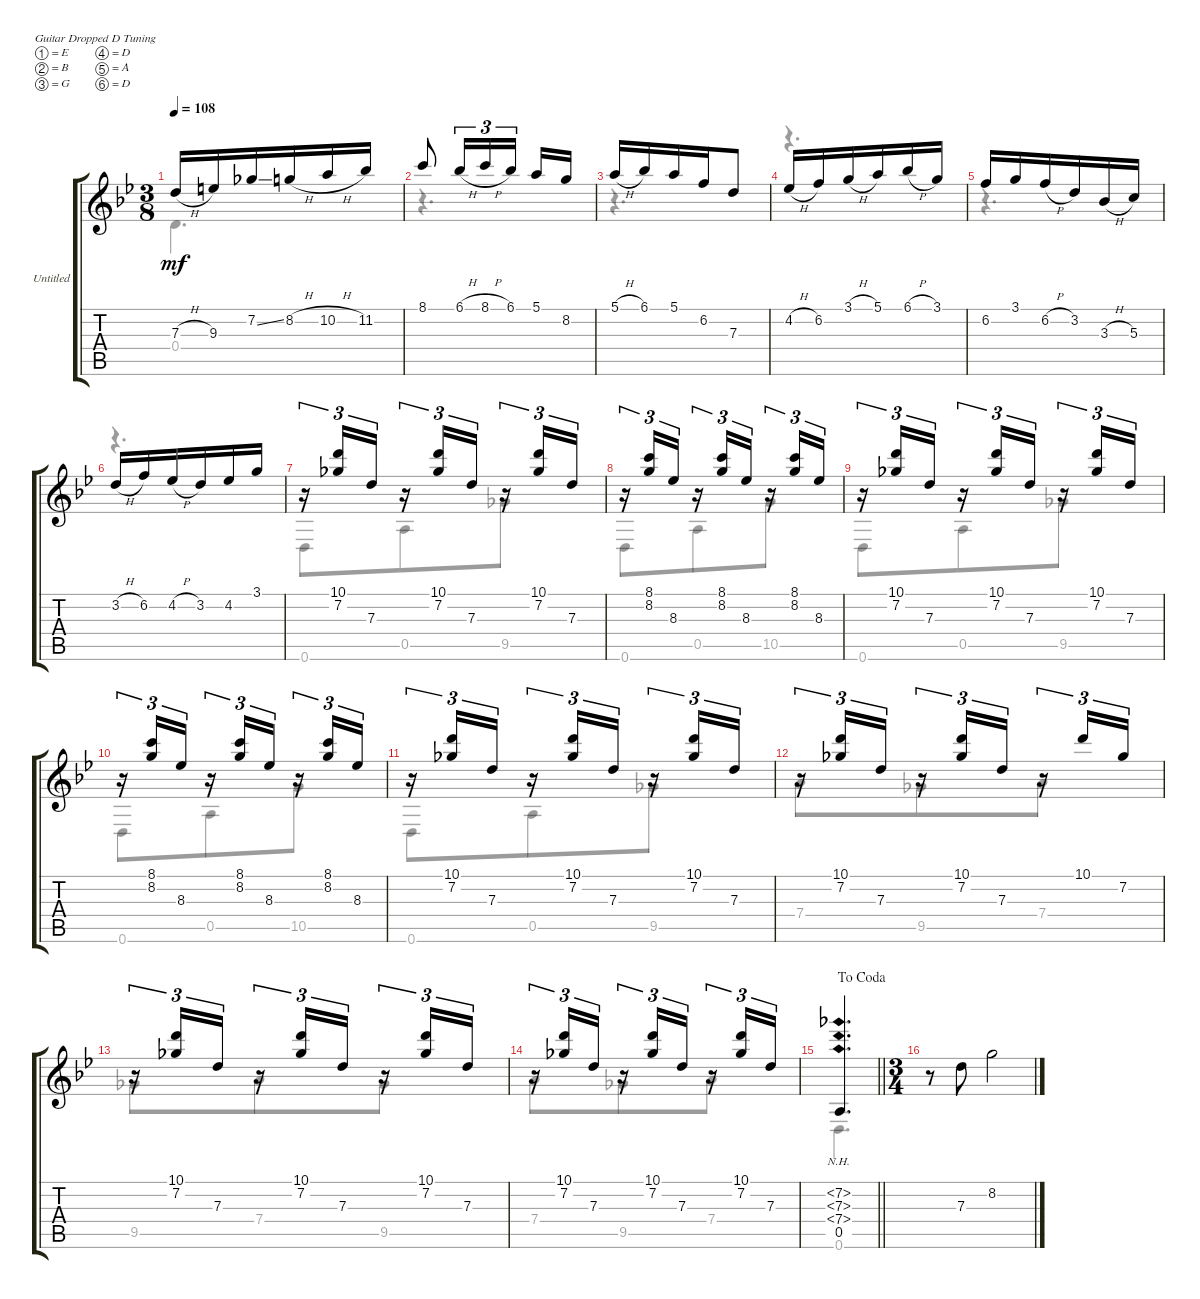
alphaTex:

\bracketExtendMode groupsimilarinstruments
\firstSystemTrackNameOrientation horizontal
\otherSystemsTrackNameOrientation horizontal
\track ("Untitled" "Untitled") {instrument acousticguitarnylon}
\staff {score tabs}
\tuning (E4 B3 G3 D3 A2 D2)
\voice
\ts (3 8)
\tempo 108
\clef g2
\ks bb
7.3{h}.16{dy mf} 9.3.16 7.2{ss}.16 8.2{h}.16 10.2{h}.16 11.2.16 |
8.1.8 6.1{h}.16{tu (3 2)} 8.1{h}.16{tu (3 2)} 6.1.16{tu (3 2)} 5.1.16 8.2.16 |
5.1{h}.16 6.1.16 5.1.16 6.2.16 7.3.8 |
4.2{h}.16 6.2.16 3.1{h}.16 5.1.16 6.1{h}.16 3.1.16 |
6.2.16 3.1.16 6.2{h}.16 3.2.16 3.3{h}.16 5.3.16 |
3.2{h}.16 6.2.16 4.2{h}.16 3.2.16 4.2.16 3.1.16 |
r.16{tu (3 2)} (10.1 7.2).16{tu (3 2)} 7.3.16{tu (3 2)} r.16{tu (3 2)} (10.1 7.2).16{tu (3 2)} 7.3.16{tu (3 2)} r.16{tu (3 2)} (10.1 7.2).16{tu (3 2)} 7.3.16{tu (3 2)} |
r.16{tu (3 2)} (8.1 8.2).16{tu (3 2)} 8.3.16{tu (3 2)} r.16{tu (3 2)} (8.1 8.2).16{tu (3 2)} 8.3.16{tu (3 2)} r.16{tu (3 2)} (8.1 8.2).16{tu (3 2)} 8.3.16{tu (3 2)} |
r.16{tu (3 2)} (10.1 7.2).16{tu (3 2)} 7.3.16{tu (3 2)} r.16{tu (3 2)} (10.1 7.2).16{tu (3 2)} 7.3.16{tu (3 2)} r.16{tu (3 2)} (10.1 7.2).16{tu (3 2)} 7.3.16{tu (3 2)} |
r.16{tu (3 2)} (8.1 8.2).16{tu (3 2)} 8.3.16{tu (3 2)} r.16{tu (3 2)} (8.1 8.2).16{tu (3 2)} 8.3.16{tu (3 2)} r.16{tu (3 2)} (8.1 8.2).16{tu (3 2)} 8.3.16{tu (3 2)} |
r.16{tu (3 2)} (10.1 7.2).16{tu (3 2)} 7.3.16{tu (3 2)} r.16{tu (3 2)} (10.1 7.2).16{tu (3 2)} 7.3.16{tu (3 2)} r.16{tu (3 2)} (10.1 7.2).16{tu (3 2)} 7.3.16{tu (3 2)} |
r.16{tu (3 2)} (10.1 7.2).16{tu (3 2)} 7.3.16{tu (3 2)} r.16{tu (3 2)} (10.1 7.2).16{tu (3 2)} 7.3.16{tu (3 2)} r.16{tu (3 2)} 10.1.16{tu (3 2)} 7.2.16{tu (3 2)} |
r.16{tu (3 2)} (10.1 7.2).16{tu (3 2)} 7.3.16{tu (3 2)} r.16{tu (3 2)} (10.1 7.2).16{tu (3 2)} 7.3.16{tu (3 2)} r.16{tu (3 2)} (10.1 7.2).16{tu (3 2)} 7.3.16{tu (3 2)} |
r.16{tu (3 2)} (10.1 7.2).16{tu (3 2)} 7.3.16{tu (3 2)} r.16{tu (3 2)} (10.1 7.2).16{tu (3 2)} 7.3.16{tu (3 2)} r.16{tu (3 2)} (10.1 7.2).16{tu (3 2)} 7.3.16{tu (3 2)} |
\jump dacoda
\barLineRight lightlight
(7.2{nh} 7.3{nh} 7.4{nh} 0.5).4{d} |
\ts (3 4)
r.8 7.3.8 8.2.2
\voice
\clef g2
\ottava regular
\simile none
\ks bb
0.4.4{d dy mf} |
r.4{d} |
r.4{d} |
r.4{d} |
r.4{d} |
r.4{d} |
0.6.8 0.5.8 9.5.8 |
0.6.8 0.5.8 10.5.8 |
0.6.8 0.5.8 9.5.8 |
0.6.8 0.5.8 10.5.8 |
0.6.8 0.5.8 9.5.8 |
7.4.8 9.5.8 7.4.8 |
9.5.8 7.4.8 9.5.8 |
7.4.8 9.5.8 7.4.8 |
\barLineRight lightlight
0.6.4{d} |
